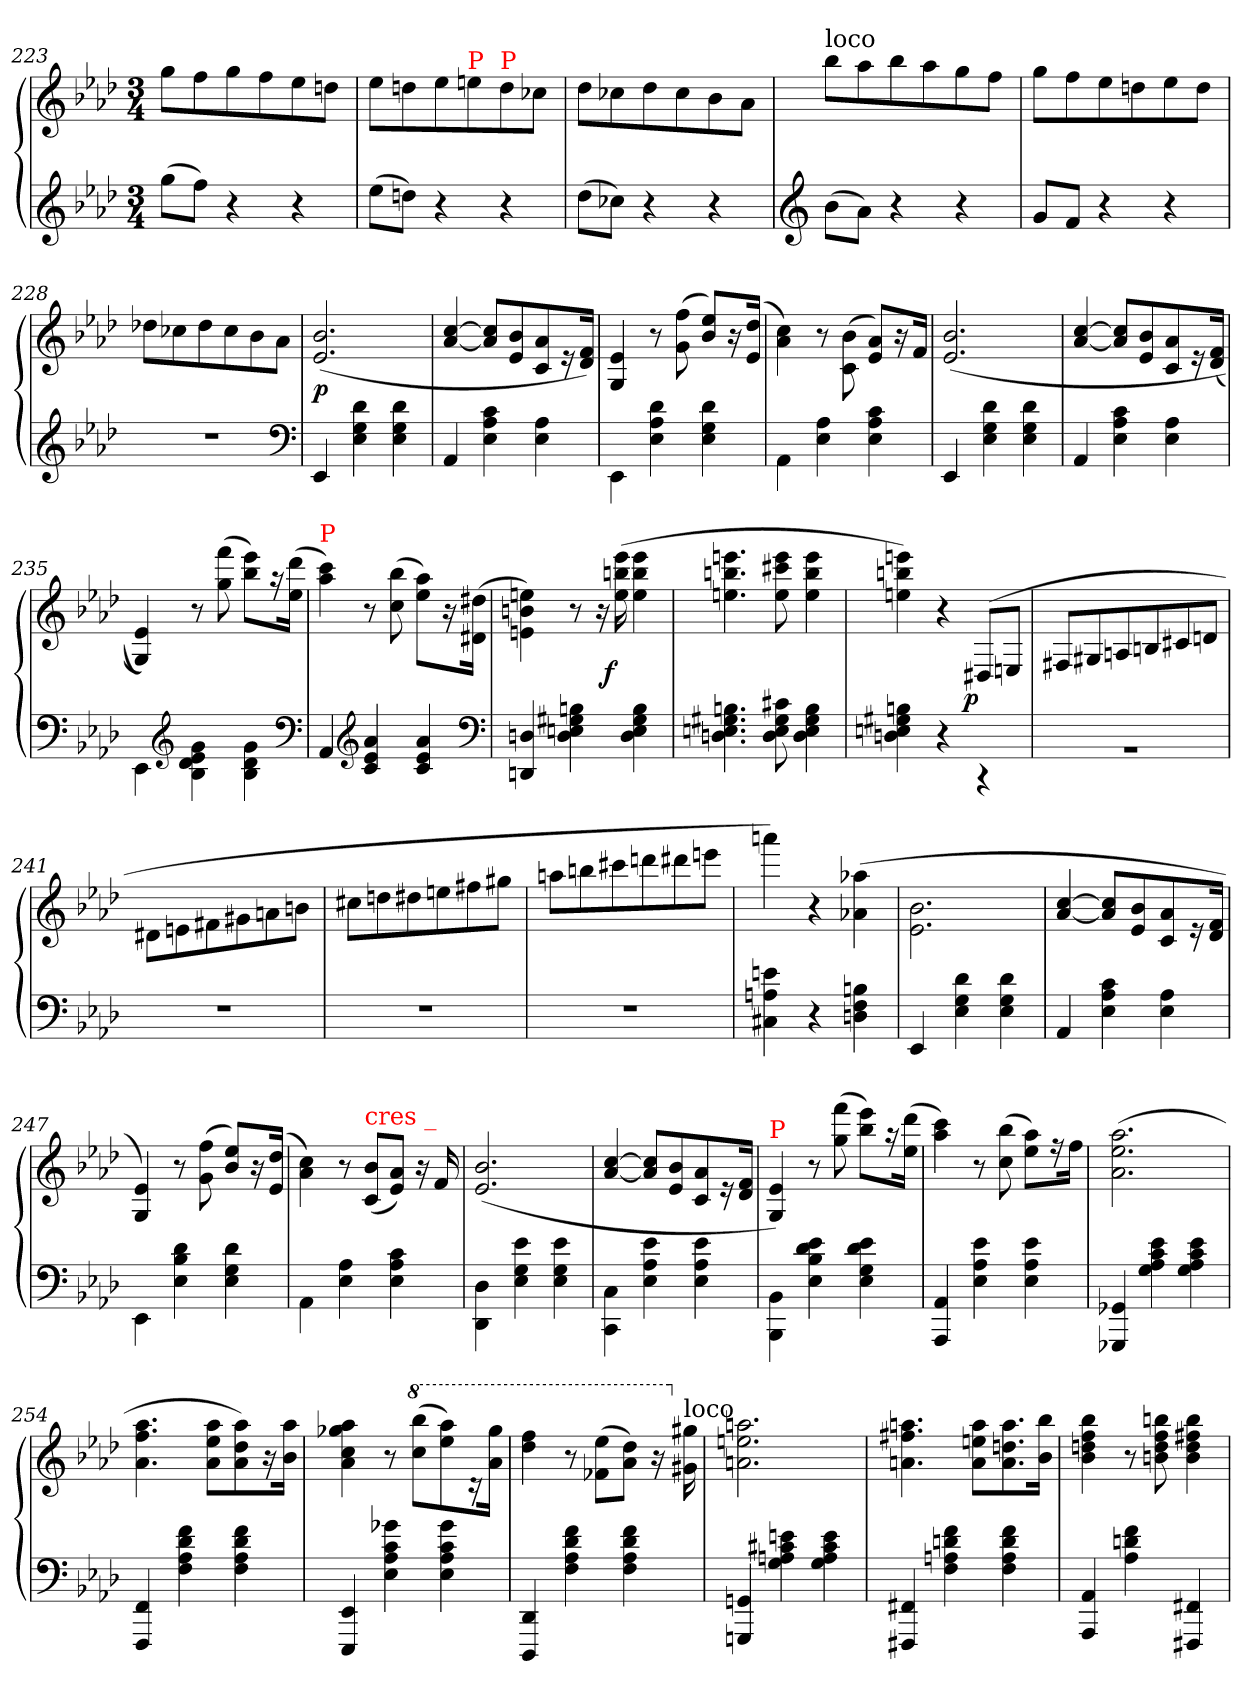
**kern	**kern	**dynam
*part1	*part1	*part1
*staff2	*staff1	*staff1/2
*clefG2	*clefG2	*
*k[b-e-a-d-]	*k[b-e-a-d-]	*
*A-:	*A-:	*
*M3/4	*M3/4	*
=223	=223	=223
(>8ggL	8ggL	.
8ffJ)	8ff	.
4r	8gg	.
.	8ff	.
4r	8ee-	.
.	8ddnJ	.
=224	=224	=224
(8ee-L	8ee-L	.
8ddnJ)	8ddn	.
4r	8ee-	.
!	!LO:TX:a:color=red:t=P	!
.	8ee	.
!	!LO:TX:a:color=red:t=P	!
4r	8dd	.
.	8cc-XJ	.
=225	=225	=225
(8dd-L	8dd-L	.
8cc-XJ)	8cc-X	.
4r	8dd-	.
.	8cc-	.
4r	8b-	.
.	8a-J	.
=226	=226	=226
*clefG2	*	*
!	!LO:TX:a:t=loco	!
(8b-\L	8bb-L	.
8a-J)	8aa-	.
4r	8bb-	.
.	8aa-	.
4r	8gg	.
.	8ffJ	.
=227	=227	=227
8gL	8ggL	.
8fJ	8ff	.
4r	8ee-	.
.	8ddn	.
4r	8ee-	.
.	8ddJ	.
=228	=228	=228
2.rdd	8dd-XL	.
.	8cc-X	.
.	8dd-	.
.	8cc-	.
.	8b-	.
.	8a-J	.
*clefF4	*	*
=229	=229	=229
4EE-	(>2.b- 2.e-	p
4d- 4G 4E-	.	.
4d- 4G 4E-	.	.
=230	=230	=230
4AA-	[4cc/ [4a-/	.
4c 4A- 4E-	8cc] 8a-]L	.
.	8b- 8e-	.
4A- 4E-	8a- 8c	.
.	16r	.
.	16f 16d-Jk)	.
=231	=231	=231
4EE-\	4e-/ 4G/	.
4d- 4A- 4E-	8r	.
.	(8ff 8g	.
4d- 4G 4E-	8ee- 8b-L)	.
.	16r	.
.	(16dd- 16e-Jk	.
=232	=232	=232
4AA-\	4cc 4a-)	.
4A- 4E-	8r	.
.	(>8b-\ 8c\	.
4c 4A- 4E-	8a- 8e-L)	.
.	16r	.
.	16fJk	.
=233	=233	=233
4EE-	(>2.b- 2.e-	.
4d- 4G 4E-	.	.
4d- 4G 4E-	.	.
=234	=234	=234
4AA-	[4cc/ [4a-/	.
4c 4A- 4E-	8cc] 8a-]L	.
.	8b- 8e-	.
4A- 4E-	8a- 8c	.
.	16r	.
.	(16f 16d-Jk	.
=235	=235	=235
4EE-\	4e-/ 4G/))	.
*clefG2	*	*
4g\ 4e-\ 4d-\ 4B-\	8r	.
.	(>8fff 8gg	.
4g\ 4d-\ 4B-\	8eee- 8bb-L)	.
.	16raa	.
.	(>16ddd- 16ee-Jk	.
*clefF4	*	*
=236	=236	=236
!	!LO:TX:a:color=red:t=P	!
4AA-	4ccc 4aa-)	.
*clefG2	*	*
4a- 4e- 4c	8r	.
.	(>8bb- 8cc	.
4a- 4e- 4c	8aa- 8ee-L)	.
.	16r	.
.	(>16dd#X 16d#XJk	.
*clefF4	*	*
=237	=237	=237
4Dn 4DDn	4een\ 4bn\ 4en\)	.
4Bn 4G#X 4En 4D	8r	.
.	16r	.
!	!	!LO:DY:rj
.	(>16eee- 16bbn 16ee	f
4B 4G# 4E 4D	4eee- 4bb 4ee	.
=238	=238	=238
4.Bn 4.G#X 4.En 4.Dn	4.eeen 4.bbn 4.een	.
8c#X 8G# 8E 8D	8eee 8ccc#X 8ee	.
4B 4G# 4E 4D	4eee 4bb 4ee	.
=239	=239	=239
4Bn 4G#X 4En 4Dn	4eee 4bbn 4ee)	.
4r	4r	.
!	!	!LO:DY:rj
4rCC	(>8D#XL	p
.	8En/J	.
=240	=240	=240
2.rBB	8F#XL	.
.	8G#X	.
.	8An/	.
.	8Bn/	.
.	8c#X	.
.	8dn/J	.
=241	=241	=241
2.rF	8d#XL	.
.	8en\	.
.	8f#X	.
.	8g#X	.
.	8an	.
.	8bnJ	.
=242	=242	=242
2.rF	8cc#XL	.
.	8ddn	.
.	8dd#X	.
.	8een	.
.	8ff#X	.
.	8gg#XJ	.
=243	=243	=243
2.rF	8aanL	.
.	8bbn	.
.	8ccc#X	.
.	8dddn	.
.	8ddd#X	.
.	8eeenJ	.
=244	=244	=244
4en 4An 4C#X	4aaan)	.
4r	4r	.
4Bn 4F 4Dn	(>4aa-X 4a-X	.
=245	=245	=245
4EE-	2.b-\ 2.e-\	.
4d- 4G 4E-	.	.
4d- 4G 4E-	.	.
=246	=246	=246
4AA-	[4cc/ [4a-/	.
4c 4A- 4E-	8cc] 8a-]L	.
.	8b- 8e-	.
4A- 4E-	8a- 8c	.
.	16r	.
.	16f 16d-Jk	.
=247	=247	=247
4EE-\	4e-/ 4G/)	.
4d- 4B- 4E-	8r	.
.	(>8ff 8g	.
4d- 4G 4E-	8ee- 8b-L)	.
.	16r	.
.	(>16dd- 16e-Jk	.
=248	=248	=248
4AA-\	4cc 4a-)	.
4A- 4E-	8r	.
!	!LO:TX:a:color=red:t=cres _	!
.	(<8b- 8cL	.
4c 4A- 4E-	8a- 8e-J)	.
.	16r	.
.	16f	.
=249	=249	=249
4D-\ 4DD-\	(>2.b- 2.e-	.
4e- 4G 4E-	.	.
4e- 4G 4E-	.	.
=250	=250	=250
4C\ 4CC\	[4cc/ [4a-/	.
4e- 4A- 4E-	8cc] 8a-]L	.
.	8b- 8e-	.
4e- 4A- 4E-	8a- 8c	.
.	16r	.
.	16f 16d-Jk	.
=251	=251	=251
!	!LO:TX:a:color=red:t=P	!
4BB-\ 4BBB-\	4e-/ 4G/)	.
4e- 4d- 4B- 4E-	8r	.
.	(>8fff 8gg	.
4e- 4d- 4G 4E-	8eee- 8bb-L)	.
.	16raa	.
.	(>16ddd- 16ee-Jk	.
=252	=252	=252
4AA- 4AAA-	4ccc 4aa-)	.
4e- 4A- 4E-	8r	.
.	(8bb- 8cc	.
4e- 4A- 4E-	8aa- 8ee-L)	.
.	16r	.
.	16ffJk	.
=253	=253	=253
4GG-X 4GGG-X	(>2.aa- 2.ee- 2.a-	.
4e- 4c 4A- 4G	.	.
4e- 4c 4A- 4G	.	.
=254	=254	=254
4FF 4FFF	4.aa- 4.ff 4.a-	.
4f 4d- 4A- 4F	.	.
.	8aa- 8ee- 8a-L	.
4f 4d- 4A- 4F	8aa- 8dd- 8a-)	.
.	16r	.
.	16aa- 16b-Jk	.
=255	=255	=255
4EE- 4EEE-	4aa- 4gg-X 4cc 4a-	.
4g-X 4c 4A- 4E-	8r	.
*	*8va	*
.	(>8bbb- 8cccL	.
4g- 4c 4A- 4E-	8aaa- 8eee-)	.
.	16rcc	.
.	16ggg- 16aa-Jk	.
=256	=256	=256
4DD- 4DDD-	4fff 4ddd-	.
4f 4d- 4A- 4F	8r	.
.	(>8eee- 8ff-XL	.
4f 4d- 4A- 4F	8ddd- 8aa-J)	.
.	16r	.
*	*X8va	*
!	!LO:TX:a:t=loco	!
.	16gg#X 16g#X	.
=257	=257	=257
4GGn 4GGGn	2.aan 2.een 2.an	.
4en 4c#X 4An 4G	.	.
4e 4c# 4A 4G	.	.
=258	=258	=258
4FF#X 4FFF#X	4.aan 4.ff#X 4.an	.
4f 4dn 4An 4F	.	.
.	8aa 8een 8aL	.
4f 4d 4A 4F	8.aa 8.ddn 8.a	.
.	16bb- 16b-Jk	.
=259	=259	=259
4AA- 4AAA-	4bb- 4ff 4ddn 4b-	.
4f 4dn 4A-	8r	.
.	8bbn 8ff 8dd 8bn	.
4FF#X 4FFF#X	4bb 4ff#X 4dd 4b	.
=	=	=
*-	*-	*-
